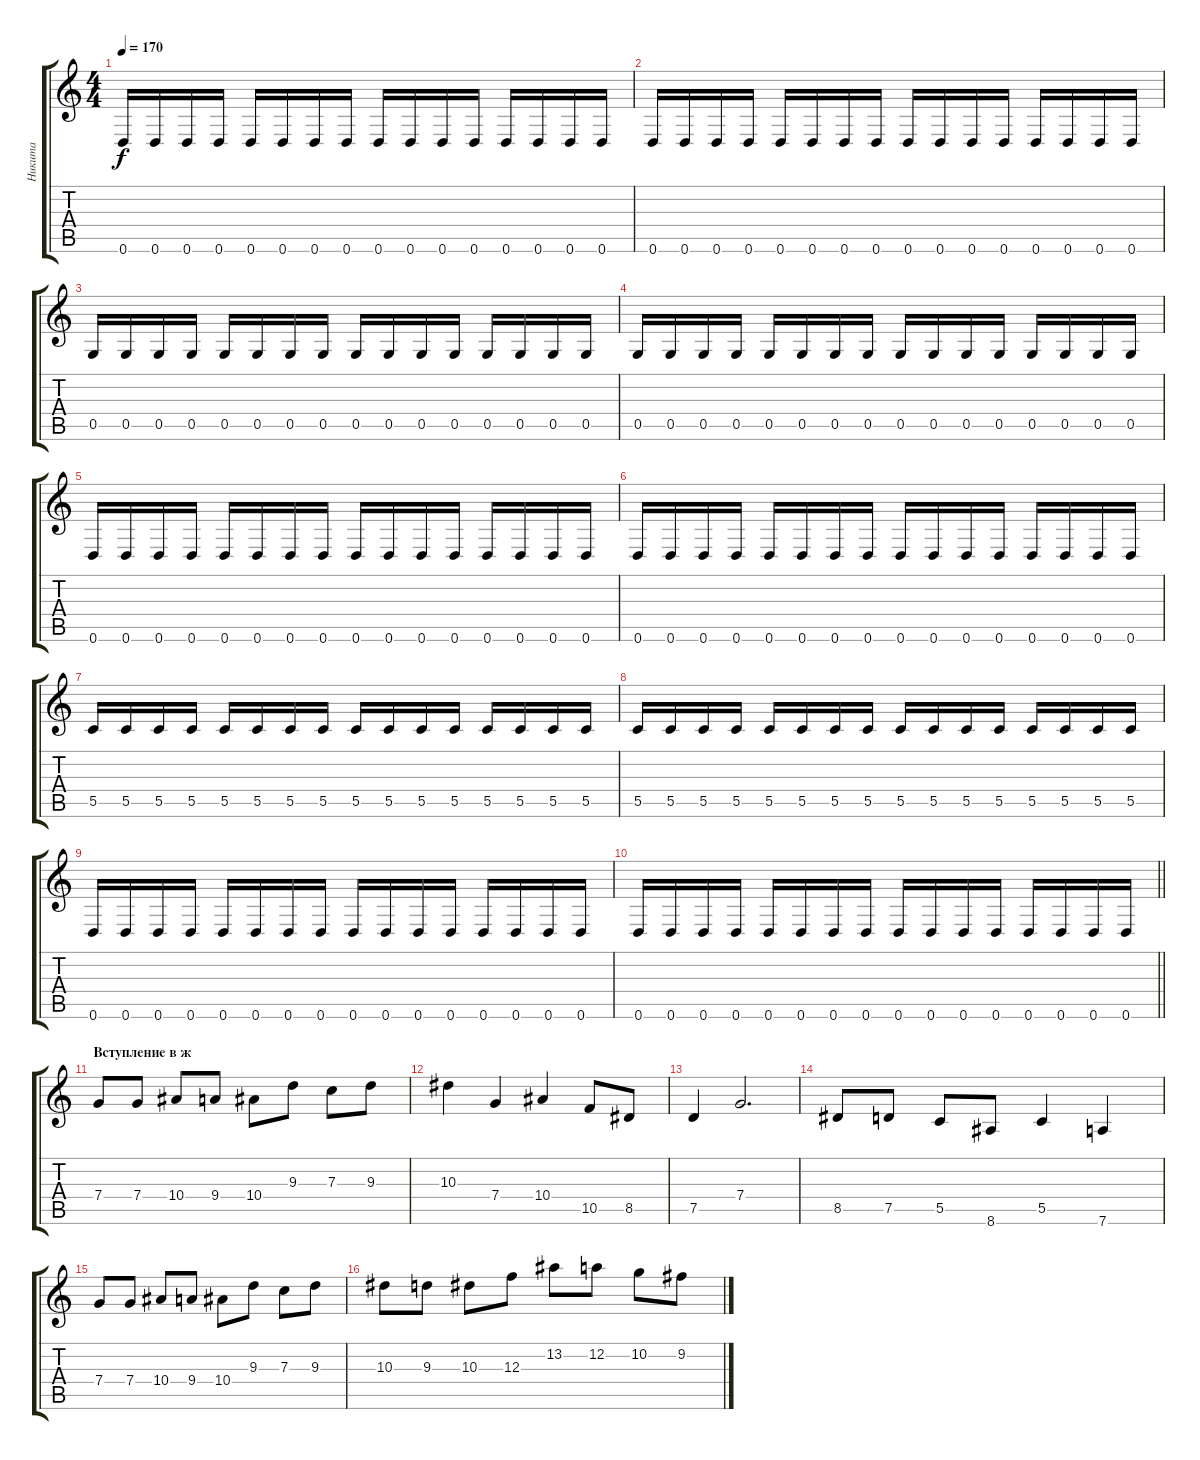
\track ("Никита" "Никита") {instrument distortionguitar}
\staff {score tabs}
\tuning (D4 A3 F3 C3 G2 D2) {hide}
\ts (4 4)
\tempo 170
\clef g2
\ks c
0.6.16{dy f} 0.6.16 0.6.16 0.6.16 0.6.16 0.6.16 0.6.16 0.6.16 0.6.16 0.6.16 0.6.16 0.6.16 0.6.16 0.6.16 0.6.16 0.6.16 |
0.6.16 0.6.16 0.6.16 0.6.16 0.6.16 0.6.16 0.6.16 0.6.16 0.6.16 0.6.16 0.6.16 0.6.16 0.6.16 0.6.16 0.6.16 0.6.16 |
0.5.16 0.5.16 0.5.16 0.5.16 0.5.16 0.5.16 0.5.16 0.5.16 0.5.16 0.5.16 0.5.16 0.5.16 0.5.16 0.5.16 0.5.16 0.5.16 |
0.5.16 0.5.16 0.5.16 0.5.16 0.5.16 0.5.16 0.5.16 0.5.16 0.5.16 0.5.16 0.5.16 0.5.16 0.5.16 0.5.16 0.5.16 0.5.16 |
0.6.16 0.6.16 0.6.16 0.6.16 0.6.16 0.6.16 0.6.16 0.6.16 0.6.16 0.6.16 0.6.16 0.6.16 0.6.16 0.6.16 0.6.16 0.6.16 |
0.6.16 0.6.16 0.6.16 0.6.16 0.6.16 0.6.16 0.6.16 0.6.16 0.6.16 0.6.16 0.6.16 0.6.16 0.6.16 0.6.16 0.6.16 0.6.16 |
5.5.16 5.5.16 5.5.16 5.5.16 5.5.16 5.5.16 5.5.16 5.5.16 5.5.16 5.5.16 5.5.16 5.5.16 5.5.16 5.5.16 5.5.16 5.5.16 |
5.5.16 5.5.16 5.5.16 5.5.16 5.5.16 5.5.16 5.5.16 5.5.16 5.5.16 5.5.16 5.5.16 5.5.16 5.5.16 5.5.16 5.5.16 5.5.16 |
0.6.16 0.6.16 0.6.16 0.6.16 0.6.16 0.6.16 0.6.16 0.6.16 0.6.16 0.6.16 0.6.16 0.6.16 0.6.16 0.6.16 0.6.16 0.6.16 |
\barLineRight lightlight
0.6.16 0.6.16 0.6.16 0.6.16 0.6.16 0.6.16 0.6.16 0.6.16 0.6.16 0.6.16 0.6.16 0.6.16 0.6.16 0.6.16 0.6.16 0.6.16 |
\section ("" "Вступление в ж")
7.4.8 7.4.8 10.4.8 9.4.8 10.4.8 9.3.8 7.3.8 9.3.8 |
10.3.4 7.4.4 10.4.4 10.5.8 8.5.8 |
7.5.4 7.4.2{d} |
8.5.8 7.5.8 5.5.8 8.6.8 5.5.4 7.6.4 |
7.4.8 7.4.8 10.4.8 9.4.8 10.4.8 9.3.8 7.3.8 9.3.8 |
10.3.8 9.3.8 10.3.8 12.3.8 13.2.8 12.2.8 10.2.8 9.2.8
